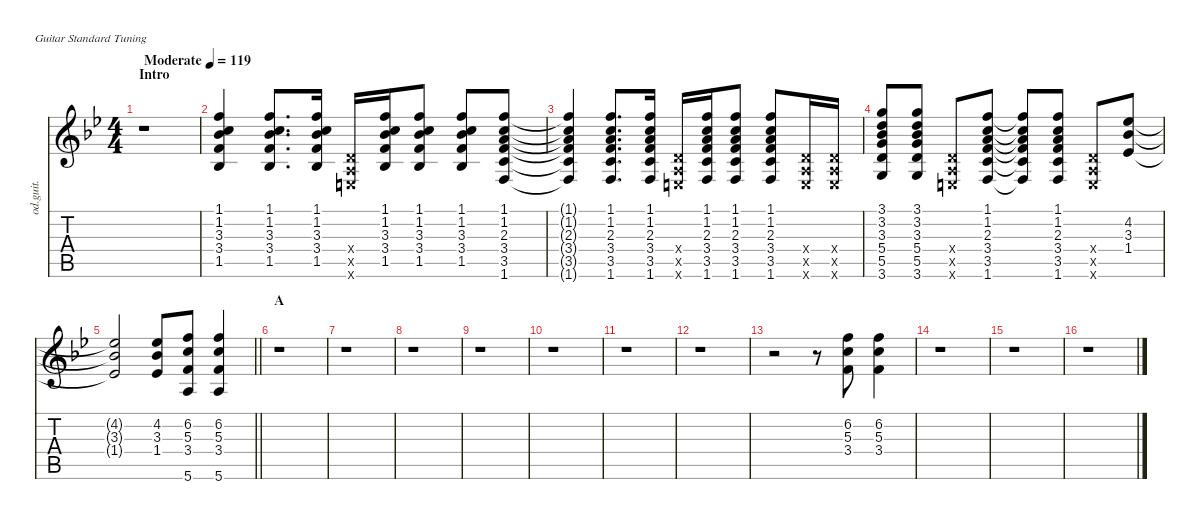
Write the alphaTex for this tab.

\defaultSystemsLayout 4
\hideDynamics
\bracketExtendMode nobrackets
\otherSystemsTrackNameOrientation horizontal
\track ("Guitar 2" "od.guit.") {mute instrument overdrivenguitar}
\staff {score tabs}
\tuning (E4 B3 G3 D3 A2 E2)
\ts (4 4)
\beaming (8 2 2 2 2)
\section ("" "Intro")
\tempo (119 "Moderate")
\clef g2
\ks bb
r.1{dy f instrument overdrivenguitar beam Down} |
(1.1{acc forcenatural} 1.2{acc forcenatural} 3.3{acc b} 3.4{acc forcenatural} 1.5{acc b}).4{beam Up} (1.1{acc forcenatural} 1.2{acc forcenatural} 3.3{acc b} 3.4{acc forcenatural} 1.5{acc b}).8{d beam Up} (1.1{acc forcenatural} 1.2{acc forcenatural} 3.3{acc b} 3.4{acc forcenatural} 1.5{acc b}).16{beam Up} (0.4{x acc forcenatural} 0.5{x acc forcenatural} 0.6{x acc forcenatural}).16{beam Up} (1.1{acc forcenatural} 1.2{acc forcenatural} 3.3{acc b} 3.4{acc forcenatural} 1.5{acc b}).16{beam Up} (1.1{acc forcenatural} 1.2{acc forcenatural} 3.3{acc b} 3.4{acc forcenatural} 1.5{acc b}).8{beam Up} (1.1{acc forcenatural} 1.2{acc forcenatural} 3.3{acc b} 3.4{acc forcenatural} 1.5{acc b}).8{beam Up} (1.1{acc forcenatural} 1.2{acc forcenatural} 2.3{acc forcenatural} 3.4{acc forcenatural} 3.5{acc forcenatural} 1.6{acc forcenatural}).8{beam Up} |
(1.1{t acc forcenatural} 1.2{t acc forcenatural} 2.3{t acc forcenatural} 3.4{t acc forcenatural} 3.5{t acc forcenatural} 1.6{t acc forcenatural}).4{beam Up} (1.1{acc forcenatural} 1.2{acc forcenatural} 2.3{acc forcenatural} 3.4{acc forcenatural} 3.5{acc forcenatural} 1.6{acc forcenatural}).8{d beam Up} (1.1{acc forcenatural} 1.2{acc forcenatural} 2.3{acc forcenatural} 3.4{acc forcenatural} 3.5{acc forcenatural} 1.6{acc forcenatural}).16{beam Up} (0.4{x acc forcenatural} 0.5{x acc forcenatural} 0.6{x acc forcenatural}).16{beam Up} (1.1{acc forcenatural} 1.2{acc forcenatural} 2.3{acc forcenatural} 3.4{acc forcenatural} 3.5{acc forcenatural} 1.6{acc forcenatural}).16{beam Up} (1.1{acc forcenatural} 1.2{acc forcenatural} 2.3{acc forcenatural} 3.4{acc forcenatural} 3.5{acc forcenatural} 1.6{acc forcenatural}).8{beam Up} (1.1{acc forcenatural} 1.2{acc forcenatural} 2.3{acc forcenatural} 3.4{acc forcenatural} 3.5{acc forcenatural} 1.6{acc forcenatural}).8{beam Up} (0.4{x acc forcenatural} 0.5{x acc forcenatural} 0.6{x acc forcenatural}).16{beam Up} (0.4{x acc forcenatural} 0.5{x acc forcenatural} 0.6{x acc forcenatural}).16{beam Up} |
(3.1{acc forcenatural} 3.2{acc forcenatural} 3.3{acc b} 5.4{acc forcenatural} 5.5{acc forcenatural} 3.6{acc forcenatural}).8{beam Up} (3.1{acc forcenatural} 3.2{acc forcenatural} 3.3{acc b} 5.4{acc forcenatural} 5.5{acc forcenatural} 3.6{acc forcenatural}).8{beam Up} (0.4{x acc forcenatural} 0.5{x acc forcenatural} 0.6{x acc forcenatural}).8{beam Up} (1.1{acc forcenatural} 1.2{acc forcenatural} 2.3{acc forcenatural} 3.4{acc forcenatural} 3.5{acc forcenatural} 1.6{acc forcenatural}).8{beam Up} (1.1{t acc forcenatural} 1.2{t acc forcenatural} 2.3{t acc forcenatural} 3.4{t acc forcenatural} 3.5{t acc forcenatural} 1.6{t acc forcenatural}).8{beam Up} (1.1{acc forcenatural} 1.2{acc forcenatural} 2.3{acc forcenatural} 3.4{acc forcenatural} 3.5{acc forcenatural} 1.6{acc forcenatural}).8{beam Up} (0.4{x acc forcenatural} 0.5{x acc forcenatural} 0.6{x acc forcenatural}).8{beam Up} (4.2{acc b} 3.3{acc b} 1.4{acc b}).8{beam Up} |
\barLineRight lightlight
(4.2{t acc b} 3.3{t acc b} 1.4{t acc b}).2{beam Up} (4.2{acc b} 3.3{acc b} 1.4{acc b}).8{beam Up} (6.2{acc forcenatural} 5.3{acc forcenatural} 3.4{acc forcenatural} 5.6{acc forcenatural}).8{beam Up} (6.2{acc forcenatural} 5.3{acc forcenatural} 3.4{acc forcenatural} 5.6{acc forcenatural}).4{beam Up} |
\section ("" "A")
r.1{beam Down} |
r.1{beam Down} |
r.1{beam Down} |
r.1{beam Down} |
r.1{beam Down} |
r.1{beam Down} |
r.1{beam Down} |
r.2{beam Down} r.8{beam Down} (6.2{acc forcenatural} 5.3{acc forcenatural} 3.4{acc forcenatural}).8{beam Down} (6.2{acc forcenatural} 5.3{acc forcenatural} 3.4{acc forcenatural}).4{beam Down} |
r.1{beam Down} |
r.1{beam Down} |
r.1{beam Down}
